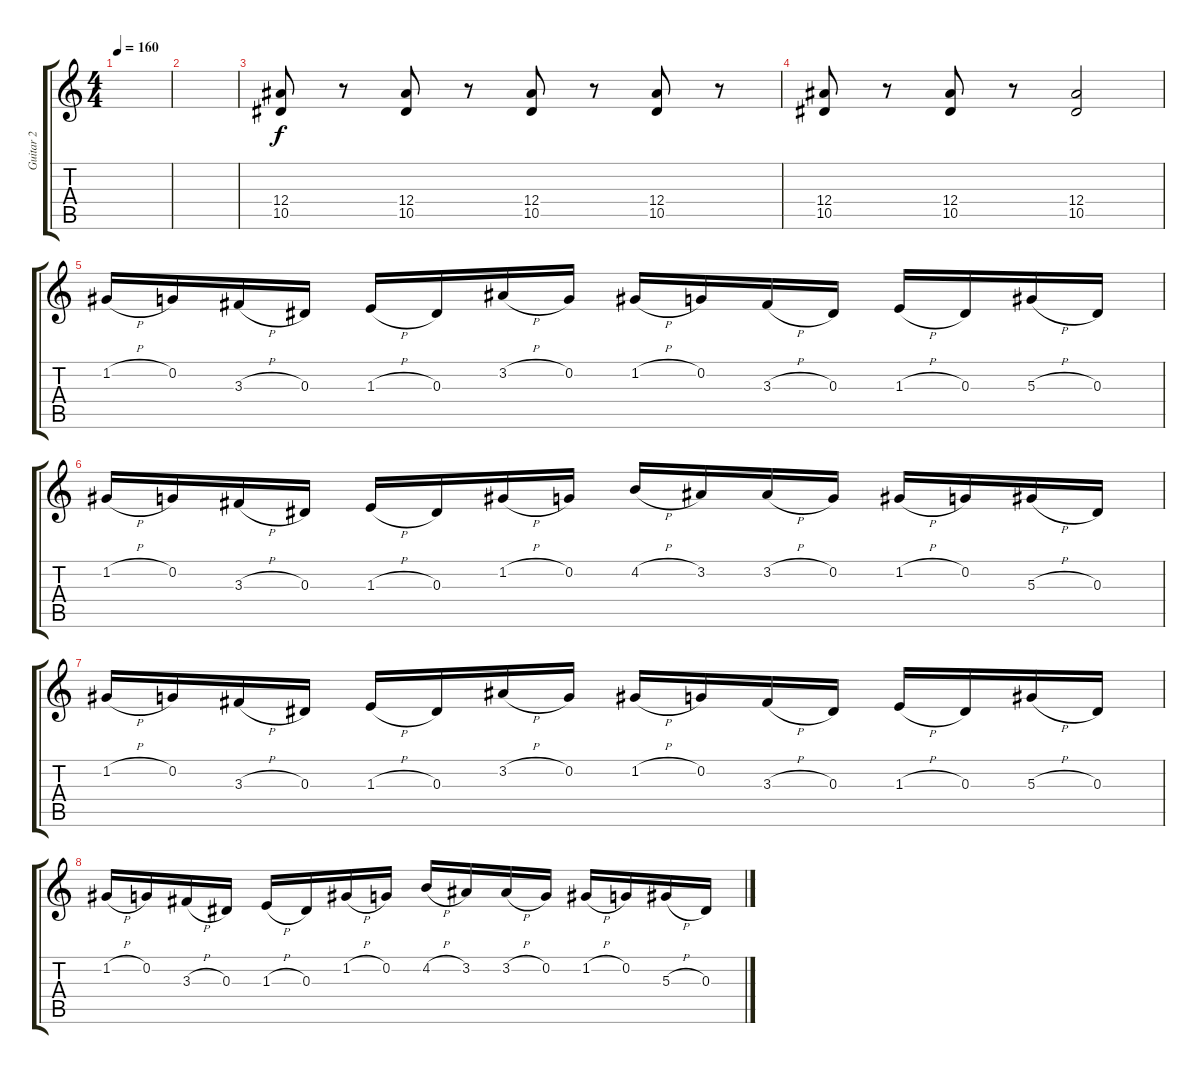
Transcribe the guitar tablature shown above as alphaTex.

\track ("Guitar 2" "Guitar 2") {instrument distortionguitar}
\staff {score tabs}
\tuning (C4 G3 Eb3 Bb2 F2 C2) {hide}
\ts (4 4)
\tempo 160
\clef g2
\ks c
|
|
(12.4 10.5).8 r.8 (12.4 10.5).8 r.8 (12.4 10.5).8 r.8 (12.4 10.5).8 r.8 |
(12.4 10.5).8 r.8 (12.4 10.5).8 r.8 (12.4 10.5).2 |
1.2{h}.16 0.2.16 3.3{h}.16 0.3.16 1.3{h}.16 0.3.16 3.2{h}.16 0.2.16 1.2{h}.16 0.2.16 3.3{h}.16 0.3.16 1.3{h}.16 0.3.16 5.3{h}.16 0.3.16 |
1.2{h}.16 0.2.16 3.3{h}.16 0.3.16 1.3{h}.16 0.3.16 1.2{h}.16 0.2.16 4.2{h}.16 3.2.16 3.2{h}.16 0.2.16 1.2{h}.16 0.2.16 5.3{h}.16 0.3.16 |
1.2{h}.16 0.2.16 3.3{h}.16 0.3.16 1.3{h}.16 0.3.16 3.2{h}.16 0.2.16 1.2{h}.16 0.2.16 3.3{h}.16 0.3.16 1.3{h}.16 0.3.16 5.3{h}.16 0.3.16 |
1.2{h}.16 0.2.16 3.3{h}.16 0.3.16 1.3{h}.16 0.3.16 1.2{h}.16 0.2.16 4.2{h}.16 3.2.16 3.2{h}.16 0.2.16 1.2{h}.16 0.2.16 5.3{h}.16 0.3.16
